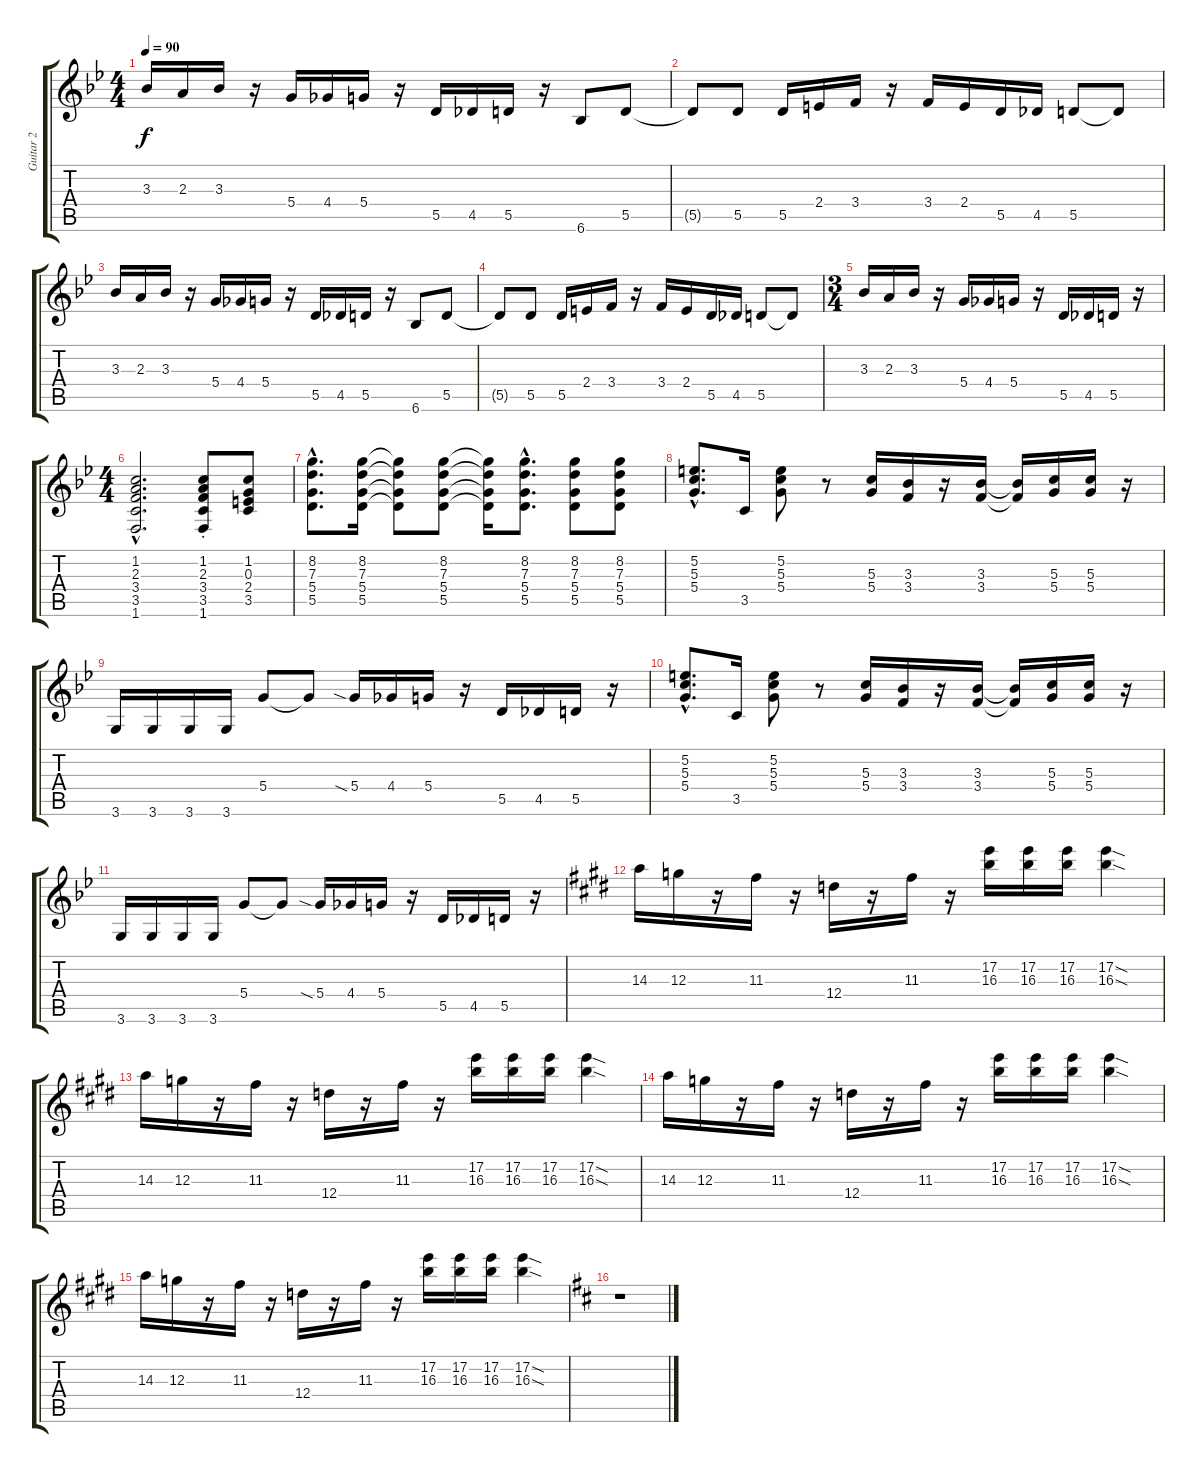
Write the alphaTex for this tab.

\track ("Guitar 2" "Guitar 2") {instrument electricguitarmuted}
\staff {score tabs}
\tuning (E4 B3 G3 D3 A2 E2) {hide}
\ts (4 4)
\tempo 90
\clef g2
\ks bb
3.3.16{dy f} 2.3.16 3.3.16 r.16 5.4.16 4.4.16 5.4.16 r.16 5.5.16 4.5.16 5.5.16 r.16 6.6.8 5.5.8 |
5.5{t}.8 5.5.8 5.5.16 2.4.16 3.4.16 r.16 3.4.16 2.4.16 5.5.16 4.5.16 5.5.8 5.5{t}.8 |
3.3.16 2.3.16 3.3.16 r.16 5.4.16 4.4.16 5.4.16 r.16 5.5.16 4.5.16 5.5.16 r.16 6.6.8 5.5.8 |
5.5{t}.8 5.5.8 5.5.16 2.4.16 3.4.16 r.16 3.4.16 2.4.16 5.5.16 4.5.16 5.5.8 5.5{t}.8 |
\ts (3 4)
3.3.16 2.3.16 3.3.16 r.16 5.4.16 4.4.16 5.4.16 r.16 5.5.16 4.5.16 5.5.16 r.16 |
\ts (4 4)
(1.2{hac} 2.3{hac} 3.4{hac} 3.5{hac} 1.6{hac}).2{d} (1.2{st} 2.3{st} 3.4{st} 3.5{st} 1.6{st}).8 (1.2 0.3 2.4 3.5).8 |
(8.2{hac} 7.3{hac} 5.4{hac} 5.5{hac}).8{d} (8.2 7.3 5.4 5.5).16 (8.2{t} 7.3{t} 5.4{t} 5.5{t}).8 (8.2 7.3 5.4 5.5).8 (8.2{t} 7.3{t} 5.4{t} 5.5{t}).16 (8.2{hac} 7.3{hac} 5.4{hac} 5.5{hac}).8{d} (8.2 7.3 5.4 5.5).8 (8.2 7.3 5.4 5.5).8 |
(5.2{hac} 5.3{hac} 5.4{hac}).8{d} 3.5.16 (5.2 5.3 5.4).8 r.8 (5.3 5.4).16 (3.3 3.4).16 r.16 (3.3 3.4).16 (3.3{t} 3.4{t}).16 (5.3 5.4).16 (5.3 5.4).16 r.16 |
3.6.16 3.6.16 3.6.16 3.6.16 5.4.8 5.4{t}.8 5.4{sia}.16 4.4.16 5.4.16 r.16 5.5.16 4.5.16 5.5.16 r.16 |
(5.2{hac} 5.3{hac} 5.4{hac}).8{d} 3.5.16 (5.2 5.3 5.4).8 r.8 (5.3 5.4).16 (3.3 3.4).16 r.16 (3.3 3.4).16 (3.3{t} 3.4{t}).16 (5.3 5.4).16 (5.3 5.4).16 r.16 |
3.6.16 3.6.16 3.6.16 3.6.16 5.4.8 5.4{t}.8 5.4{sia}.16 4.4.16 5.4.16 r.16 5.5.16 4.5.16 5.5.16 r.16 |
\ks e
14.3.16 12.3.16 r.16 11.3.16 r.16 12.4.16 r.16 11.3.16 r.16 (17.2 16.3).16 (17.2 16.3).16 (17.2 16.3).16 (17.2{sod} 16.3{sod}).4 |
14.3.16 12.3.16 r.16 11.3.16 r.16 12.4.16 r.16 11.3.16 r.16 (17.2 16.3).16 (17.2 16.3).16 (17.2 16.3).16 (17.2{sod} 16.3{sod}).4 |
14.3.16 12.3.16 r.16 11.3.16 r.16 12.4.16 r.16 11.3.16 r.16 (17.2 16.3).16 (17.2 16.3).16 (17.2 16.3).16 (17.2{sod} 16.3{sod}).4 |
14.3.16 12.3.16 r.16 11.3.16 r.16 12.4.16 r.16 11.3.16 r.16 (17.2 16.3).16 (17.2 16.3).16 (17.2 16.3).16 (17.2{sod} 16.3{sod}).4 |
\ks d
r.1
